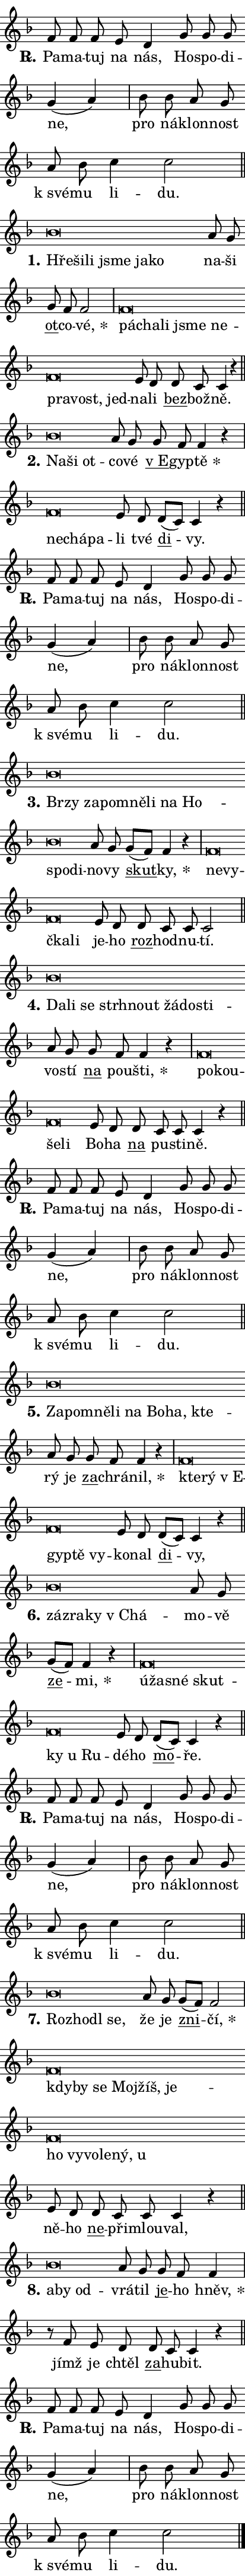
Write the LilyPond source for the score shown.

\version "2.24.0"
\header { tagline = "" }
\paper {
  indent = 0\cm
  top-margin = 0\cm
  right-margin = 0\cm
  bottom-margin = 0\cm
  left-margin = 0\cm
  paper-width = 7\cm
  page-breaking = #ly:one-page-breaking
  system-system-spacing.basic-distance = #11
  score-system-spacing.basic-distance = #11
  ragged-last = ##f
}


%% Author: Thomas Morley
%% https://lists.gnu.org/archive/html/lilypond-user/2020-05/msg00002.html
#(define (line-position grob)
"Returns position of @var[grob} in current system:
   @code{'start}, if at first time-step
   @code{'end}, if at last time-step
   @code{'middle} otherwise
"
  (let* ((col (ly:item-get-column grob))
         (ln (ly:grob-object col 'left-neighbor))
         (rn (ly:grob-object col 'right-neighbor))
         (col-to-check-left (if (ly:grob? ln) ln col))
         (col-to-check-right (if (ly:grob? rn) rn col))
         (break-dir-left
           (and
             (ly:grob-property col-to-check-left 'non-musical #f)
             (ly:item-break-dir col-to-check-left)))
         (break-dir-right
           (and
             (ly:grob-property col-to-check-right 'non-musical #f)
             (ly:item-break-dir col-to-check-right))))
        (cond ((eqv? 1 break-dir-left) 'start)
              ((eqv? -1 break-dir-right) 'end)
              (else 'middle))))

#(define (tranparent-at-line-position vctor)
  (lambda (grob)
  "Relying on @code{line-position} select the relevant enry from @var{vctor}.
Used to determine transparency,"
    (case (line-position grob)
      ((end) (not (vector-ref vctor 0)))
      ((middle) (not (vector-ref vctor 1)))
      ((start) (not (vector-ref vctor 2))))))

noteHeadBreakVisibility =
#(define-music-function (break-visibility)(vector?)
"Makes @code{NoteHead}s transparent relying on @var{break-visibility}"
#{
  \override NoteHead.transparent =
    #(tranparent-at-line-position break-visibility)
#})

#(define delete-ledgers-for-transparent-note-heads
  (lambda (grob)
    "Reads whether a @code{NoteHead} is transparent.
If so this @code{NoteHead} is removed from @code{'note-heads} from
@var{grob}, which is supposed to be @code{LedgerLineSpanner}.
As a result ledgers are not printed for this @code{NoteHead}"
    (let* ((nhds-array (ly:grob-object grob 'note-heads))
           (nhds-list
             (if (ly:grob-array? nhds-array)
                 (ly:grob-array->list nhds-array)
                 '()))
           ;; Relies on the transparent-property being done before
           ;; Staff.LedgerLineSpanner.after-line-breaking is executed.
           ;; This is fragile ...
           (to-keep
             (remove
               (lambda (nhd)
                 (ly:grob-property nhd 'transparent #f))
               nhds-list)))
      ;; TODO find a better method to iterate over grob-arrays, similiar
      ;; to filter/remove etc for lists
      ;; For now rebuilt from scratch
      (set! (ly:grob-object grob 'note-heads)  '())
      (for-each
        (lambda (nhd)
          (ly:pointer-group-interface::add-grob grob 'note-heads nhd))
        to-keep))))

hideNotes = {
  \noteHeadBreakVisibility #begin-of-line-visible
}
unHideNotes = {
  \noteHeadBreakVisibility #all-visible
}

% work-around for resetting accidentals
% https://lilypond.org/doc/v2.23/Documentation/notation/displaying-rhythms#unmetered-music
cadenzaMeasure = {
  \cadenzaOff
  \partial 1024 s1024
  \cadenzaOn
}

#(define-markup-command (accent layout props text) (markup?)
  "Underline accented syllable"
  (interpret-markup layout props
    #{\markup \override #'(offset . 4.3) \underline { #text }#}))

responsum = \markup \concat {
  "R" \hspace #-1.05 \path #0.1 #'((moveto 0 0.07) (lineto 0.9 0.8)) \hspace #0.05 "."
}

\layout {
    \context {
        \Staff
        \remove "Time_signature_engraver"
        \override LedgerLineSpanner.after-line-breaking = #delete-ledgers-for-transparent-note-heads
    }
    \context {
        \Voice {
            \override NoteHead.output-attributes = #'((class . "notehead"))
            \override Hairpin.height = #0.55
        }
    }
    \context {
        \Lyrics {
            \override StanzaNumber.output-attributes = #'((class . "stanzanumber"))
            \override LyricSpace.minimum-distance = #0.9
            \override LyricText.font-name = #"TeX Gyre Schola"
            \override LyricText.font-size = 1
            \override StanzaNumber.font-name = #"TeX Gyre Schola Bold"
            \override StanzaNumber.font-size = 1
        }
    }
}

% magnetic-lyrics.ily
%
%   written by
%     Jean Abou Samra <jean@abou-samra.fr>
%     Werner Lemberg <wl@gnu.org>
%
%   adapted by
%     Jiri Hon <jiri.hon@gmail.com>
%
% Version 2022-Apr-15

% https://www.mail-archive.com/lilypond-user@gnu.org/msg149350.html

#(define (Left_hyphen_pointer_engraver context)
   "Collect syllable-hyphen-syllable occurrences in lyrics and store
them in properties.  This engraver only looks to the left.  For
example, if the lyrics input is @code{foo -- bar}, it does the
following.

@itemize @bullet
@item
Set the @code{text} property of the @code{LyricHyphen} grob between
@q{foo} and @q{bar} to @code{foo}.

@item
Set the @code{left-hyphen} property of the @code{LyricText} grob with
text @q{foo} to the @code{LyricHyphen} grob between @q{foo} and
@q{bar}.
@end itemize

Use this auxiliary engraver in combination with the
@code{lyric-@/text::@/apply-@/magnetic-@/offset!} hook."
   (let ((hyphen #f)
         (text #f))
     (make-engraver
      (acknowledgers
       ((lyric-syllable-interface engraver grob source-engraver)
        (set! text grob)))
      (end-acknowledgers
       ((lyric-hyphen-interface engraver grob source-engraver)
        ;(when (not (grob::has-interface grob 'lyric-space-interface))
          (set! hyphen grob)));)
      ((stop-translation-timestep engraver)
       (when (and text hyphen)
         (ly:grob-set-object! text 'left-hyphen hyphen))
       (set! text #f)
       (set! hyphen #f)))))

#(define (lyric-text::apply-magnetic-offset! grob)
   "If the space between two syllables is less than the value in
property @code{LyricText@/.details@/.squash-threshold}, move the right
syllable to the left so that it gets concatenated with the left
syllable.

Use this function as a hook for
@code{LyricText@/.after-@/line-@/breaking} if the
@code{Left_@/hyphen_@/pointer_@/engraver} is active."
   (let ((hyphen (ly:grob-object grob 'left-hyphen #f)))
     (when hyphen
       (let ((left-text (ly:spanner-bound hyphen LEFT)))
         (when (grob::has-interface left-text 'lyric-syllable-interface)
           (let* ((common (ly:grob-common-refpoint grob left-text X))
                  (this-x-ext (ly:grob-extent grob common X))
                  (left-x-ext
                   (begin
                     ;; Trigger magnetism for left-text.
                     (ly:grob-property left-text 'after-line-breaking)
                     (ly:grob-extent left-text common X)))
                  ;; `delta` is the gap width between two syllables.
                  (delta (- (interval-start this-x-ext)
                            (interval-end left-x-ext)))
                  (details (ly:grob-property grob 'details))
                  (threshold (assoc-get 'squash-threshold details 0.2)))
             (when (< delta threshold)
               (let* (;; We have to manipulate the input text so that
                      ;; ligatures crossing syllable boundaries are not
                      ;; disabled.  For languages based on the Latin
                      ;; script this is essentially a beautification.
                      ;; However, for non-Western scripts it can be a
                      ;; necessity.
                      (lt (ly:grob-property left-text 'text))
                      (rt (ly:grob-property grob 'text))
                      (is-space (grob::has-interface hyphen 'lyric-space-interface))
                      (space (if is-space " " ""))
                      (space-markup (grob-interpret-markup grob " "))
                      (space-size (interval-length (ly:stencil-extent space-markup X)))
                      (extra-delta (if is-space space-size 0))
                      ;; Append new syllable.
                      (ltrt-space (if (and (string? lt) (string? rt))
                                (string-append lt space rt)
                                (make-concat-markup (list lt space rt))))
                      ;; Right-align `ltrt` to the right side.
                      (ltrt-space-markup (grob-interpret-markup
                               grob
                               (make-translate-markup
                                (cons (interval-length this-x-ext) 0)
                                (make-right-align-markup ltrt-space)))))
                 (begin
                   ;; Don't print `left-text`.
                   (ly:grob-set-property! left-text 'stencil #f)
                   ;; Set text and stencil (which holds all collected
                   ;; syllables so far) and shift it to the left.
                   (ly:grob-set-property! grob 'text ltrt-space)
                   (ly:grob-set-property! grob 'stencil ltrt-space-markup)
                   (ly:grob-translate-axis! grob (- (- delta extra-delta)) X))))))))))


#(define (lyric-hyphen::displace-bounds-first grob)
   ;; Make very sure this callback isn't triggered too early.
   (let ((left (ly:spanner-bound grob LEFT))
         (right (ly:spanner-bound grob RIGHT)))
     (ly:grob-property left 'after-line-breaking)
     (ly:grob-property right 'after-line-breaking)
     (ly:lyric-hyphen::print grob)))

squashThreshold = #0.4

\layout {
  \context {
    \Lyrics
    \consists #Left_hyphen_pointer_engraver
    \override LyricText.after-line-breaking =
      #lyric-text::apply-magnetic-offset!
    \override LyricHyphen.stencil = #lyric-hyphen::displace-bounds-first
    \override LyricText.details.squash-threshold = \squashThreshold
    \override LyricHyphen.minimum-distance = 0
    \override LyricHyphen.minimum-length = \squashThreshold
  }
}

squash = \override LyricText.details.squash-threshold = 9999
unSquash = \override LyricText.details.squash-threshold = \squashThreshold

left = \override LyricText.self-alignment-X = #LEFT
unLeft = \revert LyricText.self-alignment-X

starOffset = #(lambda (grob) 
                (let ((x_offset (ly:self-alignment-interface::aligned-on-x-parent grob)))
                  (if (= x_offset 0) 0 (+ x_offset 1.2))))

star = #(define-music-function (syllable)(string?)
"Append star separator at the end of a syllable"
#{
  \once \override LyricText.X-offset = #starOffset
  \lyricmode { \markup {
    #syllable
    \override #'((font-name . "TeX Gyre Schola Bold")) \hspace #0.2 \lower #0.65 \larger "*"
  } }
#})

starAccent = #(define-music-function (syllable)(string?)
"Append star separator at the end of a syllable and make accent"
#{
  \once \override LyricText.X-offset = #starOffset
  \lyricmode { \markup {
    \accent #syllable
    \override #'((font-name . "TeX Gyre Schola Bold")) \hspace #0.2 \lower #0.65 \larger "*"
  } }
#})

breath = #(define-music-function (syllable)(string?)
"Append breathing indicator at the end of a syllable"
#{
  \lyricmode { \markup { #syllable "+" } }
#})

optionalBreath = #(define-music-function (syllable)(string?)
"Append optional breathing indicator at the end of a syllable"
#{
  \lyricmode { \markup { #syllable "(+)" } }
#})


\score {
    <<
        \new Voice = "melody" { \cadenzaOn \key f \major \relative { f'8 f f e d4 \bar "" g8 g g \bar "" g4( a) \cadenzaMeasure \bar "|" bes8 bes a g \bar "" a bes c4 c2 \cadenzaMeasure \bar "||" \break } }
        \new Lyrics \lyricsto "melody" { \lyricmode { \set stanza = \responsum
Pa -- ma -- tuj na nás, Ho -- spo -- di -- ne, pro ná -- klon -- nost "k své" -- mu li -- du. } }
    >>
    \layout {}
}

\score {
    <<
        \new Voice = "melody" { \cadenzaOn \key f \major \relative { bes'\breve*1/16 \hideNotes \breve*1/16 \bar "" \breve*1/16 \bar "" \breve*1/16 \bar "" \breve*1/16 \breve*1/16 \bar "" \unHideNotes a8 g \bar "" g f f2 \cadenzaMeasure \bar "|" f\breve*1/16 \hideNotes \breve*1/16 \bar "" \breve*1/16 \bar "" \breve*1/16 \bar "" \breve*1/16 \bar "" \breve*1/16 \bar "" \breve*1/16 \breve*1/16 \bar "" \unHideNotes e8 d \bar "" d c c4 r \cadenzaMeasure \bar "||" \break } }
        \new Lyrics \lyricsto "melody" { \lyricmode { \set stanza = "1."
\left Hře -- \squash ši -- li jsme ja -- ko \unLeft \unSquash na -- ši \markup \accent ot -- co -- \star vé, \left pá -- \squash cha -- li jsme ne -- pra -- vost, jed -- \unLeft \unSquash na -- li \markup \accent bez -- bož -- ně. } }
    >>
    \layout {}
}

\score {
    <<
        \new Voice = "melody" { \cadenzaOn \key f \major \relative { bes'\breve*1/16 \hideNotes \breve*1/16 \breve*1/16 \bar "" \unHideNotes a8 g \bar "" g f f4 r \cadenzaMeasure \bar "|" f\breve*1/16 \hideNotes \breve*1/16 \breve*1/16 \bar "" \unHideNotes e8 d \bar "" d[( c)] c4 r \cadenzaMeasure \bar "||" \break } }
        \new Lyrics \lyricsto "melody" { \lyricmode { \set stanza = "2."
\left Na -- \squash ši ot -- \unLeft \unSquash co -- vé \markup \accent "v E" -- gyp -- \star tě \left ne -- \squash chá -- pa -- \unLeft \unSquash li tvé \markup \accent di -- vy. } }
    >>
    \layout {}
}

\score {
    <<
        \new Voice = "melody" { \cadenzaOn \key f \major \relative { f'8 f f e d4 \bar "" g8 g g \bar "" g4( a) \cadenzaMeasure \bar "|" bes8 bes a g \bar "" a bes c4 c2 \cadenzaMeasure \bar "||" \break } }
        \new Lyrics \lyricsto "melody" { \lyricmode { \set stanza = \responsum
Pa -- ma -- tuj na nás, Ho -- spo -- di -- ne, pro ná -- klon -- nost "k své" -- mu li -- du. } }
    >>
    \layout {}
}

\score {
    <<
        \new Voice = "melody" { \cadenzaOn \key f \major \relative { bes'\breve*1/16 \hideNotes \breve*1/16 \bar "" \breve*1/16 \bar "" \breve*1/16 \bar "" \breve*1/16 \bar "" \breve*1/16 \bar "" \breve*1/16 \bar "" \breve*1/16 \bar "" \breve*1/16 \breve*1/16 \bar "" \unHideNotes a8 g \bar "" g[( f)] f4 r \cadenzaMeasure \bar "|" f\breve*1/16 \hideNotes \breve*1/16 \bar "" \breve*1/16 \breve*1/16 \bar "" \unHideNotes e8 d \bar "" d c c c2 \cadenzaMeasure \bar "||" \break } }
        \new Lyrics \lyricsto "melody" { \lyricmode { \set stanza = "3."
\left Br -- \squash zy za -- po -- mně -- li na Ho -- spo -- di -- \unLeft \unSquash no -- vy \markup \accent skut -- \star ky, \left ne -- \squash vy -- čka -- li \unLeft \unSquash je -- ho \markup \accent roz -- hod -- nu -- tí. } }
    >>
    \layout {}
}

\score {
    <<
        \new Voice = "melody" { \cadenzaOn \key f \major \relative { bes'\breve*1/16 \hideNotes \breve*1/16 \bar "" \breve*1/16 \bar "" \breve*1/16 \bar "" \breve*1/16 \bar "" \breve*1/16 \bar "" \breve*1/16 \breve*1/16 \bar "" \unHideNotes a8 g \bar "" g f f4 r \cadenzaMeasure \bar "|" f\breve*1/16 \hideNotes \breve*1/16 \bar "" \breve*1/16 \breve*1/16 \bar "" \unHideNotes e8 d \bar "" d c c c4 r \cadenzaMeasure \bar "||" \break } }
        \new Lyrics \lyricsto "melody" { \lyricmode { \set stanza = "4."
\left Da -- \squash li se strh -- nout žá -- do -- sti -- \unLeft \unSquash vo -- stí \markup \accent na pou -- \star šti, \left po -- \squash kou -- še -- li \unLeft \unSquash Bo -- ha \markup \accent na pu -- sti -- ně. } }
    >>
    \layout {}
}

\score {
    <<
        \new Voice = "melody" { \cadenzaOn \key f \major \relative { f'8 f f e d4 \bar "" g8 g g \bar "" g4( a) \cadenzaMeasure \bar "|" bes8 bes a g \bar "" a bes c4 c2 \cadenzaMeasure \bar "||" \break } }
        \new Lyrics \lyricsto "melody" { \lyricmode { \set stanza = \responsum
Pa -- ma -- tuj na nás, Ho -- spo -- di -- ne, pro ná -- klon -- nost "k své" -- mu li -- du. } }
    >>
    \layout {}
}

\score {
    <<
        \new Voice = "melody" { \cadenzaOn \key f \major \relative { bes'\breve*1/16 \hideNotes \breve*1/16 \bar "" \breve*1/16 \bar "" \breve*1/16 \bar "" \breve*1/16 \bar "" \breve*1/16 \bar "" \breve*1/16 \breve*1/16 \bar "" \unHideNotes a8 g \bar "" g f f4 r \cadenzaMeasure \bar "|" f\breve*1/16 \hideNotes \breve*1/16 \bar "" \breve*1/16 \bar "" \breve*1/16 \bar "" \breve*1/16 \breve*1/16 \bar "" \unHideNotes e8 d \bar "" d[( c)] c4 r \cadenzaMeasure \bar "||" \break } }
        \new Lyrics \lyricsto "melody" { \lyricmode { \set stanza = "5."
\left Za -- \squash po -- mně -- li na Bo -- ha, kte -- \unLeft \unSquash rý je \markup \accent za -- chrá -- \star nil, \left kte -- \squash rý "v E" -- gyp -- tě vy -- \unLeft \unSquash ko -- nal \markup \accent di -- vy, } }
    >>
    \layout {}
}

\score {
    <<
        \new Voice = "melody" { \cadenzaOn \key f \major \relative { bes'\breve*1/16 \hideNotes \breve*1/16 \bar "" \breve*1/16 \breve*1/16 \bar "" \unHideNotes a8 g \bar "" g[( f)] f4 r \cadenzaMeasure \bar "|" f\breve*1/16 \hideNotes \breve*1/16 \bar "" \breve*1/16 \bar "" \breve*1/16 \bar "" \breve*1/16 \bar "" \breve*1/16 \breve*1/16 \bar "" \unHideNotes e8 d \bar "" d[( c)] c4 r \cadenzaMeasure \bar "||" \break } }
        \new Lyrics \lyricsto "melody" { \lyricmode { \set stanza = "6."
\left zá -- \squash zra -- ky "v Chá" -- \unLeft \unSquash mo -- vě \markup \accent ze -- \star mi, \left ú -- \squash ža -- sné skut -- ky u Ru -- \unLeft \unSquash dé -- ho \markup \accent mo -- ře. } }
    >>
    \layout {}
}

\score {
    <<
        \new Voice = "melody" { \cadenzaOn \key f \major \relative { f'8 f f e d4 \bar "" g8 g g \bar "" g4( a) \cadenzaMeasure \bar "|" bes8 bes a g \bar "" a bes c4 c2 \cadenzaMeasure \bar "||" \break } }
        \new Lyrics \lyricsto "melody" { \lyricmode { \set stanza = \responsum
Pa -- ma -- tuj na nás, Ho -- spo -- di -- ne, pro ná -- klon -- nost "k své" -- mu li -- du. } }
    >>
    \layout {}
}

\score {
    <<
        \new Voice = "melody" { \cadenzaOn \key f \major \relative { bes'\breve*1/16 \hideNotes \breve*1/16 \bar "" \breve*1/16 \breve*1/16 \bar "" \unHideNotes a8 g \bar "" g[( f)] f2 \cadenzaMeasure \bar "|" f\breve*1/16 \hideNotes \breve*1/16 \bar "" \breve*1/16 \bar "" \breve*1/16 \bar "" \breve*1/16 \bar "" \breve*1/16 \bar "" \breve*1/16 \bar "" \breve*1/16 \bar "" \breve*1/16 \bar "" \breve*1/16 \bar "" \breve*1/16 \breve*1/16 \bar "" \unHideNotes e8 d \bar "" d c c c4 r \cadenzaMeasure \bar "||" \break } }
        \new Lyrics \lyricsto "melody" { \lyricmode { \set stanza = "7."
\left Roz -- \squash ho -- dl se, \unLeft \unSquash že je \markup \accent zni -- \star čí, \left kdy -- \squash by se Moj -- žíš, je -- ho vy -- vo -- le -- ný, u \unLeft \unSquash ně -- ho \markup \accent ne -- při -- mlou -- val, } }
    >>
    \layout {}
}

\score {
    <<
        \new Voice = "melody" { \cadenzaOn \key f \major \relative { bes'\breve*1/16 \hideNotes \breve*1/16 \breve*1/16 \bar "" \unHideNotes a8 g \bar "" g f f4 \cadenzaMeasure \bar "|" r8 f8 e8 d \bar "" d c c4 r \cadenzaMeasure \bar "||" \break } }
        \new Lyrics \lyricsto "melody" { \lyricmode { \set stanza = "8."
\left a -- \squash by od -- \unLeft \unSquash vrá -- til \markup \accent je -- ho \star hněv, jímž je chtěl \markup \accent za -- hu -- bit. } }
    >>
    \layout {}
}

\score {
    <<
        \new Voice = "melody" { \cadenzaOn \key f \major \relative { f'8 f f e d4 \bar "" g8 g g \bar "" g4( a) \cadenzaMeasure \bar "|" bes8 bes a g \bar "" a bes c4 c2 \cadenzaMeasure \bar "||" \break } \bar "|." }
        \new Lyrics \lyricsto "melody" { \lyricmode { \set stanza = \responsum
Pa -- ma -- tuj na nás, Ho -- spo -- di -- ne, pro ná -- klon -- nost "k své" -- mu li -- du. } }
    >>
    \layout {}
}
